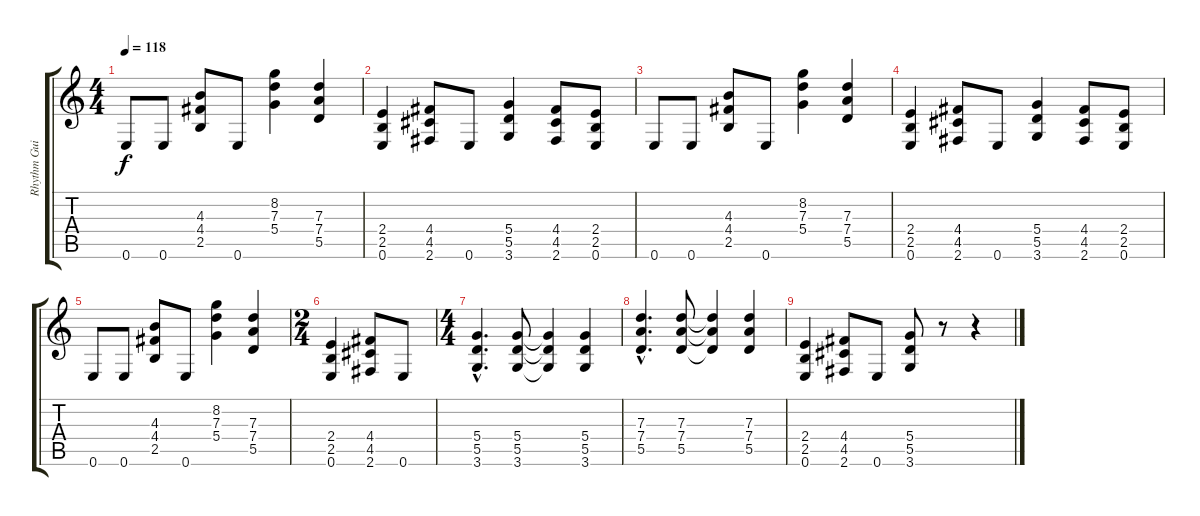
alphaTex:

\track ("Rhythm Guitar" "Rhythm Gui") {instrument distortionguitar}
\staff {score tabs}
\tuning (E4 B3 G3 D3 A2 E2) {hide}
\ts (4 4)
\tempo 118
\clef g2
\ks c
0.6.8{dy f} 0.6.8 (4.3 4.4 2.5).8 0.6.8 (8.2 7.3 5.4).4 (7.3 7.4 5.5).4 |
(2.4 2.5 0.6).4 (4.4 4.5 2.6).8 0.6.8 (5.4 5.5 3.6).4 (4.4 4.5 2.6).8 (2.4 2.5 0.6).8 |
0.6.8 0.6.8 (4.3 4.4 2.5).8 0.6.8 (8.2 7.3 5.4).4 (7.3 7.4 5.5).4 |
(2.4 2.5 0.6).4 (4.4 4.5 2.6).8 0.6.8 (5.4 5.5 3.6).4 (4.4 4.5 2.6).8 (2.4 2.5 0.6).8 |
0.6.8 0.6.8 (4.3 4.4 2.5).8 0.6.8 (8.2 7.3 5.4).4 (7.3 7.4 5.5).4 |
\ts (2 4)
(2.4 2.5 0.6).4 (4.4 4.5 2.6).8 0.6.8 |
\ts (4 4)
(5.4{hac} 5.5{hac} 3.6{hac}).4{d} (5.4 5.5 3.6).8 (5.4{t} 5.5{t} 3.6{t}).4 (5.4 5.5 3.6).4 |
(7.3{hac} 7.4{hac} 5.5{hac}).4{d} (7.3 7.4 5.5).8 (7.3{t} 7.4{t} 5.5{t}).4 (7.3 7.4 5.5).4 |
(2.4 2.5 0.6).4 (4.4 4.5 2.6).8 0.6.8 (5.4 5.5 3.6).8 r.8 r.4
